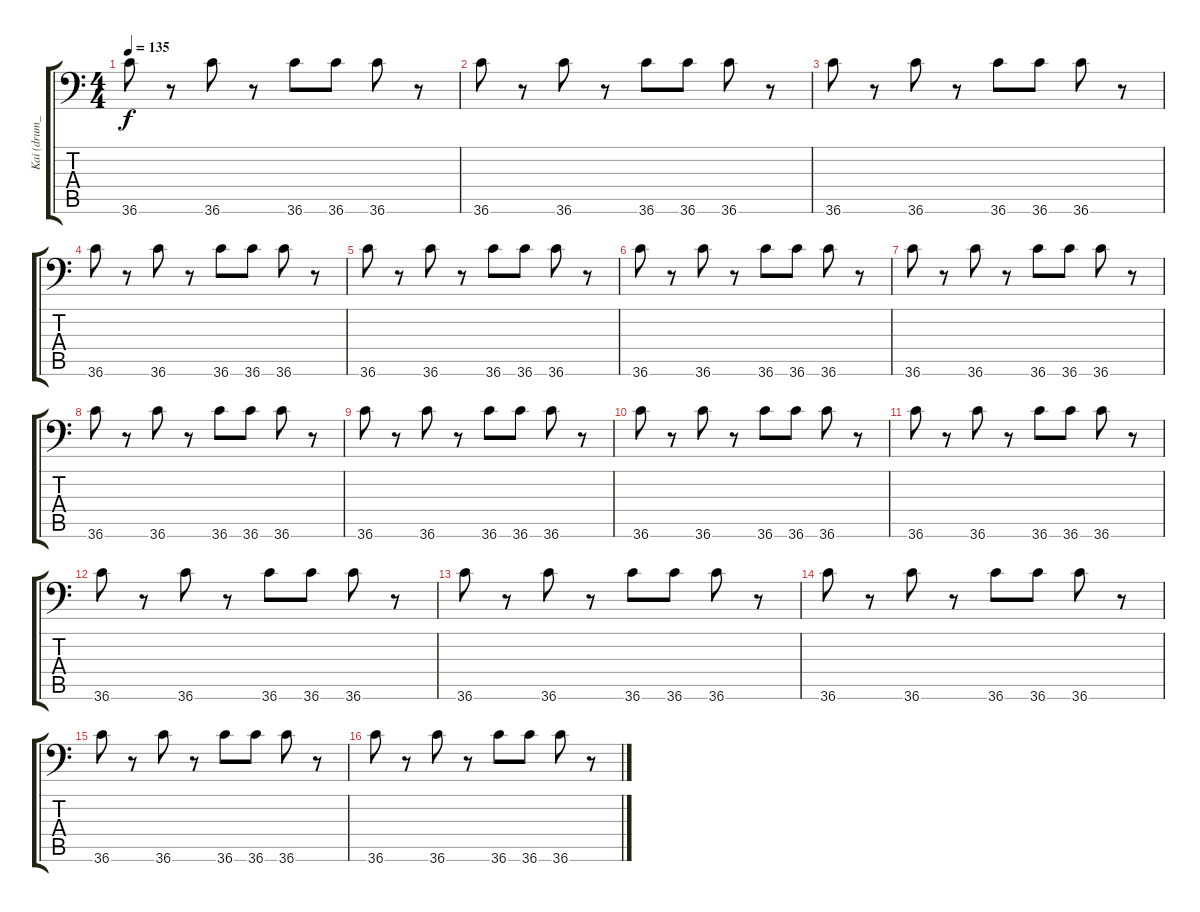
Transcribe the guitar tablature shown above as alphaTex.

\track ("Kai (drum_bass)" "Kai (drum_") {instrument acousticgrandpiano}
\staff {score tabs}
\tuning (C-1 C-1 C-1 C-1 C-1 C-1) {hide}
\ts (4 4)
\tempo 135
\clef f4
\ks c
36.6.8{dy f} r.8 36.6.8 r.8 36.6.8 36.6.8 36.6.8 r.8 |
36.6.8 r.8 36.6.8 r.8 36.6.8 36.6.8 36.6.8 r.8 |
36.6.8 r.8 36.6.8 r.8 36.6.8 36.6.8 36.6.8 r.8 |
36.6.8 r.8 36.6.8 r.8 36.6.8 36.6.8 36.6.8 r.8 |
36.6.8 r.8 36.6.8 r.8 36.6.8 36.6.8 36.6.8 r.8 |
36.6.8 r.8 36.6.8 r.8 36.6.8 36.6.8 36.6.8 r.8 |
36.6.8 r.8 36.6.8 r.8 36.6.8 36.6.8 36.6.8 r.8 |
36.6.8 r.8 36.6.8 r.8 36.6.8 36.6.8 36.6.8 r.8 |
36.6.8 r.8 36.6.8 r.8 36.6.8 36.6.8 36.6.8 r.8 |
36.6.8 r.8 36.6.8 r.8 36.6.8 36.6.8 36.6.8 r.8 |
36.6.8 r.8 36.6.8 r.8 36.6.8 36.6.8 36.6.8 r.8 |
36.6.8 r.8 36.6.8 r.8 36.6.8 36.6.8 36.6.8 r.8 |
36.6.8 r.8 36.6.8 r.8 36.6.8 36.6.8 36.6.8 r.8 |
36.6.8 r.8 36.6.8 r.8 36.6.8 36.6.8 36.6.8 r.8 |
36.6.8 r.8 36.6.8 r.8 36.6.8 36.6.8 36.6.8 r.8 |
36.6.8 r.8 36.6.8 r.8 36.6.8 36.6.8 36.6.8 r.8
